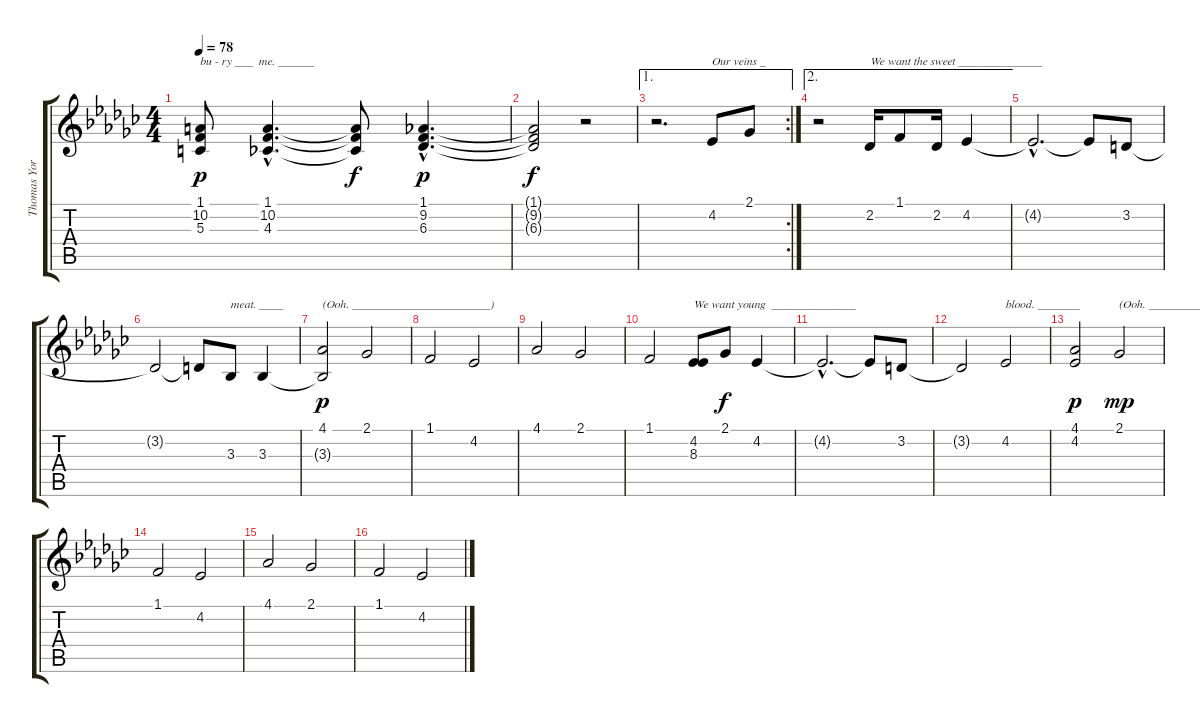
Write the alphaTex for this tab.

\track ("Thomas Yorke (chant)" "Thomas Yor") {instrument violin}
\staff {score tabs}
\tuning (E4 B3 G3 D3 A2 E2) {hide}
\ts (4 4)
\tempo 78
\clef g2
\ks gb
(1.1 10.2 5.3).8{txt "bu - ry ___  me. ______" dy p} (1.1{hac} 10.2{hac} 4.3{hac}).4{d} (1.1{t} 10.2{t} 4.3{t}).8{dy f} (1.1{hac} 9.2{hac} 6.3{hac}).4{d dy p} |
(1.1{t} 9.2{t} 6.3{t}).2{dy f} r.2 |
\ae 1
\rc 2
r.2{d} 4.2.8{txt "Our veins _"} 2.1.8 |
\ae 2
r.2 2.2.16{txt "We want the sweet ______________"} 1.1.8 2.2.16 4.2.4 |
4.2{hac t}.2{d} 4.2{t}.8 3.2.8 |
3.2{t}.2 3.2{t}.8 3.3.8{txt "meat. ____"} 3.3.4 |
(4.1 3.3{t}).2{txt "(Ooh. _______________________)" dy p} 2.1.2 |
1.1.2 4.2.2 |
4.1.2 2.1.2 |
1.1.2 (4.2 8.3).8{txt "We want young  ______________"} 2.1.8{dy f} 4.2.4 |
4.2{hac t}.2{d} 4.2{t}.8 3.2.8 |
3.2{t}.2 4.2.2{txt "blood. _______"} |
(4.1 4.2).2{dy p} 2.1.2{txt "(Ooh. ____________________________)" dy mp} |
1.1.2 4.2.2 |
4.1.2 2.1.2 |
1.1.2 4.2.2
